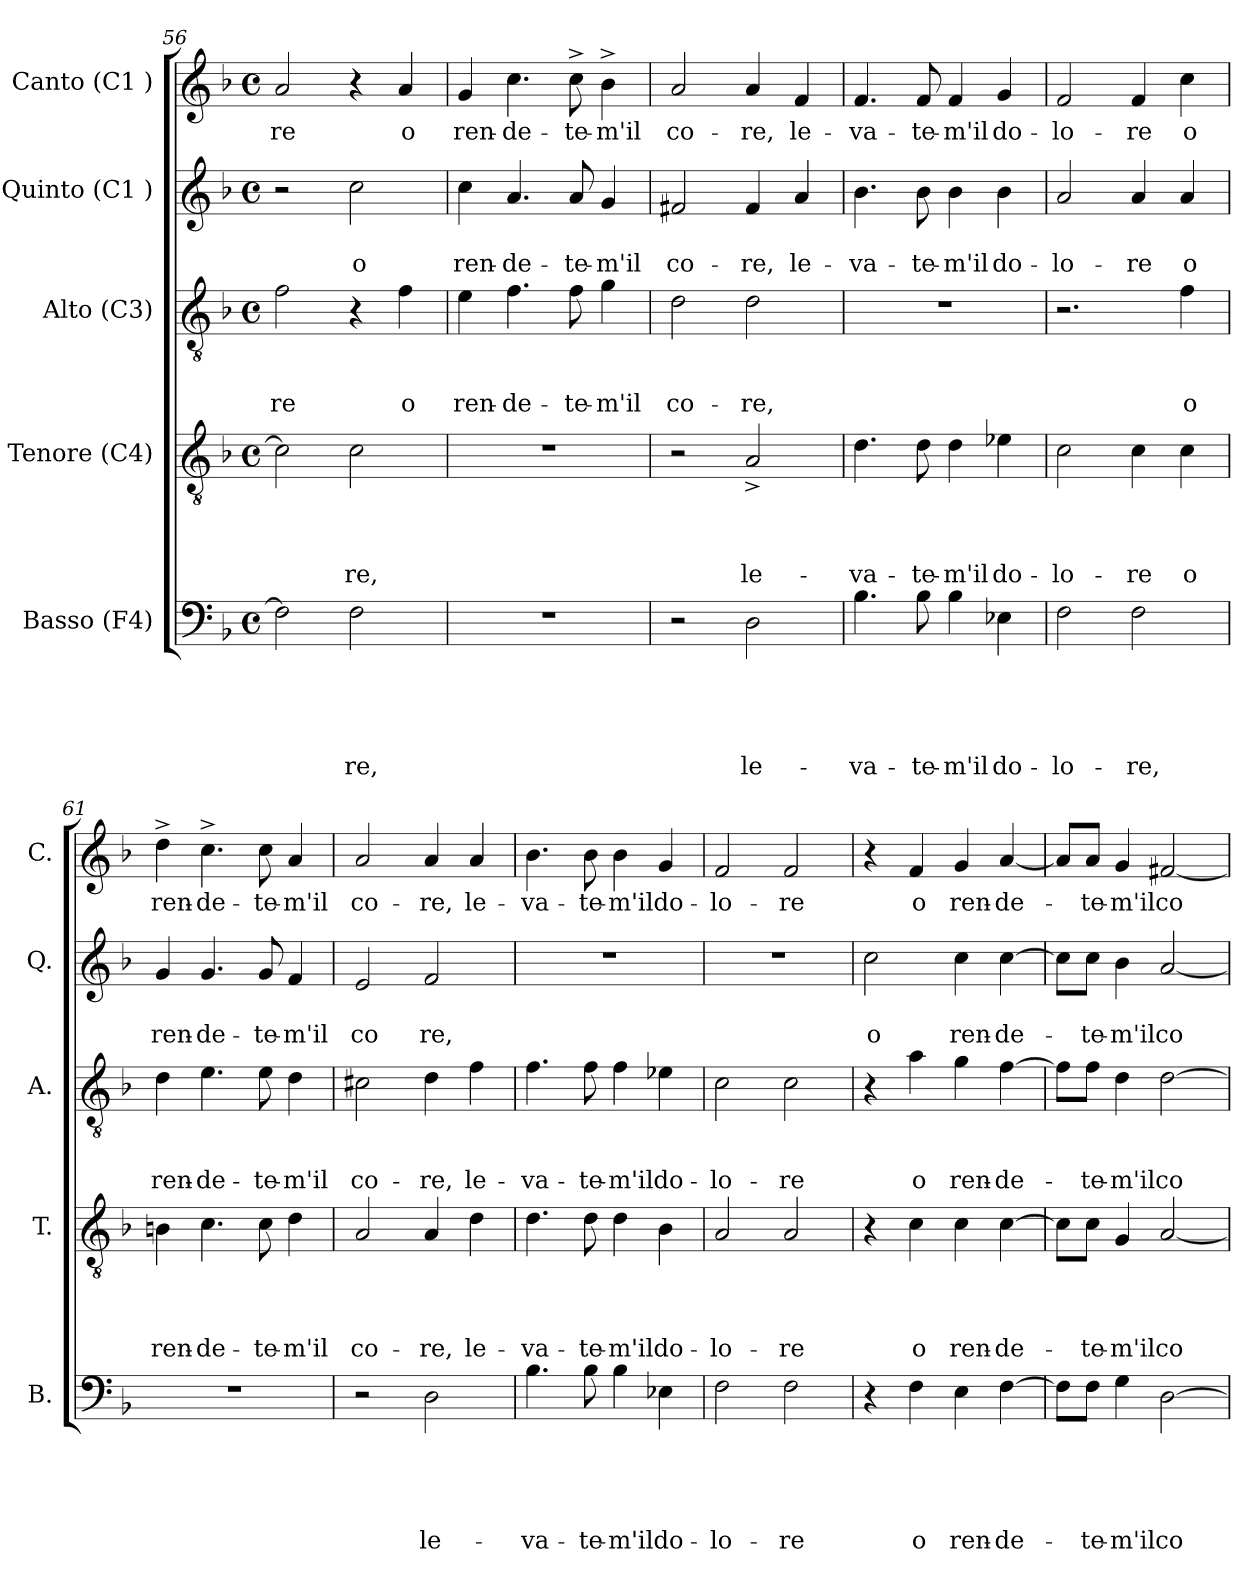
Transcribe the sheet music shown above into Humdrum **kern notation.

**kern	**text	**text	**text	**text	**text	**kern	**text	**text	**text	**text	**kern	**text	**text	**text	**kern	**text	**text	**kern	**text
*part5	*part5	*part5	*part5	*part5	*part5	*part4	*part4	*part4	*part4	*part4	*part3	*part3	*part3	*part3	*part2	*part2	*part2	*part1	*part1
*staff5	*staff5	*staff5	*staff5	*staff5	*staff5	*staff4	*staff4	*staff4	*staff4	*staff4	*staff3	*staff3	*staff3	*staff3	*staff2	*staff2	*staff2	*staff1	*staff1
*I"Basso (F4)	*	*	*	*	*	*I"Tenore (C4)	*	*	*	*	*I"Alto (C3)	*	*	*	*I"Quinto (C1 )	*	*	*I"Canto (C1 )	*
*I'B.	*	*	*	*	*	*I'T.	*	*	*	*	*I'A.	*	*	*	*I'Q.	*	*	*I'C.	*
*clefF4	*	*	*	*	*	*clefGv2	*	*	*	*	*clefGv2	*	*	*	*clefG2	*	*	*clefG2	*
*k[b-]	*	*	*	*	*	*k[b-]	*	*	*	*	*k[b-]	*	*	*	*k[b-]	*	*	*k[b-]	*
*F:	*	*	*	*	*	*F:	*	*	*	*	*F:	*	*	*	*F:	*	*	*F:	*
*M4/4	*	*	*	*	*	*M4/4	*	*	*	*	*M4/4	*	*	*	*M4/4	*	*	*M4/4	*
*met(c)	*	*	*	*	*	*met(c)	*	*	*	*	*met(c)	*	*	*	*met(c)	*	*	*met(c)	*
=56	=56	=56	=56	=56	=56	=56	=56	=56	=56	=56	=56	=56	=56	=56	=56	=56	=56	=56	=56
!	!	!	!	!	!	!	!	!	!	!	!	!	!	!LO:LY:b	!	!	!	!	!LO:LY:b
2F\]	.	.	.	.	.	2c\]	.	.	.	.	2f\	.	.	-re	2r	.	.	2a/	-re
!	!	!	!	!	!LO:LY:b	!	!	!	!	!LO:LY:b	!	!	!	!	!	!	!LO:LY:b	!	!
2F\	.	.	.	.	-re,	2c\	.	.	.	-re,	4r	.	.	.	2cc\	.	o	4r	.
!	!	!	!	!	!	!	!	!	!	!	!	!	!	!LO:LY:b	!	!	!	!	!LO:LY:b
.	.	.	.	.	.	.	.	.	.	.	4f\	.	.	o	.	.	.	4a/	o
!!LO:LB:g=z
=57	=57	=57	=57	=57	=57	=57	=57	=57	=57	=57	=57	=57	=57	=57	=57	=57	=57	=57	=57
!	!	!	!	!	!	!	!	!	!	!	!	!	!	!LO:LY:b	!	!	!LO:LY:b	!	!LO:LY:b
1r	.	.	.	.	.	1r	.	.	.	.	4e\	.	.	ren-	4cc\	.	ren-	4g/	ren-
!	!	!	!	!	!	!	!	!	!	!	!	!	!	!LO:LY:b:rj	!	!	!LO:LY:b:rj	!	!LO:LY:b:rj
.	.	.	.	.	.	.	.	.	.	.	4.f\	.	.	-de-	4.a/	.	-de-	4.cc\	-de-
!	!	!	!	!	!	!	!	!	!	!	!	!	!	!LO:LY:b	!	!	!LO:LY:b	!	!LO:LY:b
.	.	.	.	.	.	.	.	.	.	.	8f\	.	.	-te-	8a/	.	-te-	8cc^>\	-te-
!	!	!	!	!	!	!	!	!	!	!	!	!	!	!LO:LY:b	!	!	!LO:LY:b	!	!LO:LY:b
.	.	.	.	.	.	.	.	.	.	.	4g\	.	.	-m'il	4g/	.	-m'il	4b-^>\	-m'il
=58	=58	=58	=58	=58	=58	=58	=58	=58	=58	=58	=58	=58	=58	=58	=58	=58	=58	=58	=58
!	!	!	!	!	!	!	!	!	!	!	!	!	!	!LO:LY:b	!	!	!LO:LY:b	!	!LO:LY:b
2r	.	.	.	.	.	2r	.	.	.	.	2d\	.	.	co-	2f#X/	.	co-	2a/	co-
!	!	!	!	!	!LO:LY:b	!	!	!	!	!LO:LY:b	!	!	!	!LO:LY:b	!	!	!LO:LY:b	!	!LO:LY:b
2D\	.	.	.	.	le-	2A^</	.	.	.	le-	2d\	.	.	-re,	4f#/	.	-re,	4a/	-re,
!	!	!	!	!	!	!	!	!	!	!	!	!	!	!	!	!	!LO:LY:b	!	!LO:LY:b
.	.	.	.	.	.	.	.	.	.	.	.	.	.	.	4a/	.	le-	4f/	le-
=59	=59	=59	=59	=59	=59	=59	=59	=59	=59	=59	=59	=59	=59	=59	=59	=59	=59	=59	=59
!	!	!	!	!	!LO:LY:b	!	!	!	!	!LO:LY:b	!	!	!	!	!	!	!LO:LY:b	!	!LO:LY:b
4.B-\	.	.	.	.	-va-	4.d\	.	.	.	-va-	1r	.	.	.	4.b-\	.	-va-	4.f/	-va-
!	!	!	!	!	!LO:LY:b	!	!	!	!	!LO:LY:b	!	!	!	!	!	!	!LO:LY:b	!	!LO:LY:b
8B-\	.	.	.	.	-te-	8d\	.	.	.	-te-	.	.	.	.	8b-\	.	-te-	8f/	-te-
!	!	!	!	!	!LO:LY:b	!	!	!	!	!LO:LY:b	!	!	!	!	!	!	!LO:LY:b	!	!LO:LY:b
4B-\	.	.	.	.	-m'il	4d\	.	.	.	-m'il	.	.	.	.	4b-\	.	-m'il	4f/	-m'il
!	!	!	!	!	!LO:LY:b	!	!	!	!	!LO:LY:b	!	!	!	!	!	!	!LO:LY:b	!	!LO:LY:b
4E-X\	.	.	.	.	do-	4e-X\	.	.	.	do-	.	.	.	.	4b-\	.	do-	4g/	do-
=60	=60	=60	=60	=60	=60	=60	=60	=60	=60	=60	=60	=60	=60	=60	=60	=60	=60	=60	=60
!	!	!	!	!	!LO:LY:b	!	!	!	!	!LO:LY:b	!	!	!	!	!	!	!LO:LY:b	!	!LO:LY:b
2F\	.	.	.	.	-lo-	2c\	.	.	.	-lo-	2.r	.	.	.	2a/	.	-lo-	2f/	-lo-
!	!	!	!	!	!LO:LY:b	!	!	!	!	!LO:LY:b	!	!	!	!	!	!	!LO:LY:b	!	!LO:LY:b
2F\	.	.	.	.	-re,	4c\	.	.	.	-re	.	.	.	.	4a/	.	-re	4f/	-re
!	!	!	!	!	!	!	!	!	!	!LO:LY:b	!	!	!	!LO:LY:b	!	!	!LO:LY:b	!	!LO:LY:b
.	.	.	.	.	.	4c\	.	.	.	o	4f\	.	.	o	4a/	.	o	4cc\	o
=61	=61	=61	=61	=61	=61	=61	=61	=61	=61	=61	=61	=61	=61	=61	=61	=61	=61	=61	=61
!	!	!	!	!	!	!	!	!	!	!LO:LY:b	!	!	!	!LO:LY:b	!	!	!LO:LY:b	!	!LO:LY:b
1r	.	.	.	.	.	4Bn\	.	.	.	ren-	4d\	.	.	ren-	4g/	.	ren-	4dd^>\	ren-
!	!	!	!	!	!	!	!	!	!	!LO:LY:b:rj	!	!	!	!LO:LY:b:rj	!	!	!LO:LY:b:rj	!	!LO:LY:b:rj
.	.	.	.	.	.	4.c\	.	.	.	-de-	4.e\	.	.	-de-	4.g/	.	-de-	4.cc^>\	-de-
!	!	!	!	!	!	!	!	!	!	!LO:LY:b	!	!	!	!LO:LY:b	!	!	!LO:LY:b	!	!LO:LY:b
.	.	.	.	.	.	8c\	.	.	.	-te-	8e\	.	.	-te-	8g/	.	-te-	8cc\	-te-
!	!	!	!	!	!	!	!	!	!	!LO:LY:b	!	!	!	!LO:LY:b	!	!	!LO:LY:b	!	!LO:LY:b
.	.	.	.	.	.	4d\	.	.	.	-m'il	4d\	.	.	-m'il	4f/	.	-m'il	4a/	-m'il
=62	=62	=62	=62	=62	=62	=62	=62	=62	=62	=62	=62	=62	=62	=62	=62	=62	=62	=62	=62
!	!	!	!	!	!	!	!	!	!	!LO:LY:b	!	!	!	!LO:LY:b	!	!	!LO:LY:b	!	!LO:LY:b
2r	.	.	.	.	.	2A/	.	.	.	co-	2c#X\	.	.	co-	2e/	.	co	2a/	co-
!	!	!	!	!	!LO:LY:b	!	!	!	!	!LO:LY:b	!	!	!	!LO:LY:b	!	!	!LO:LY:b	!	!LO:LY:b
2D\	.	.	.	.	le-	4A/	.	.	.	-re,	4d\	.	.	-re,	2f/	.	re,	4a/	-re,
!	!	!	!	!	!	!	!	!	!	!LO:LY:b	!	!	!	!LO:LY:b	!	!	!	!	!LO:LY:b
.	.	.	.	.	.	4d\	.	.	.	le-	4f\	.	.	le-	.	.	.	4a/	le-
=63	=63	=63	=63	=63	=63	=63	=63	=63	=63	=63	=63	=63	=63	=63	=63	=63	=63	=63	=63
!	!	!	!	!	!LO:LY:b	!	!	!	!	!LO:LY:b	!	!	!	!LO:LY:b	!	!	!	!	!LO:LY:b
4.B-\	.	.	.	.	-va-	4.d\	.	.	.	-va-	4.f\	.	.	-va-	1r	.	.	4.b-\	-va-
!	!	!	!	!	!LO:LY:b	!	!	!	!	!LO:LY:b	!	!	!	!LO:LY:b	!	!	!	!	!LO:LY:b
8B-\	.	.	.	.	-te-	8d\	.	.	.	-te-	8f\	.	.	-te-	.	.	.	8b-\	-te-
!	!	!	!	!	!LO:LY:b	!	!	!	!	!LO:LY:b	!	!	!	!LO:LY:b	!	!	!	!	!LO:LY:b
4B-\	.	.	.	.	-m'il	4d\	.	.	.	-m'il	4f\	.	.	-m'il	.	.	.	4b-\	-m'il
!	!	!	!	!	!LO:LY:b	!	!	!	!	!LO:LY:b	!	!	!	!LO:LY:b	!	!	!	!	!LO:LY:b
4E-X\	.	.	.	.	do-	4B-\	.	.	.	do-	4e-X\	.	.	do-	.	.	.	4g/	do-
!!LO:PB:g=z
=64	=64	=64	=64	=64	=64	=64	=64	=64	=64	=64	=64	=64	=64	=64	=64	=64	=64	=64	=64
!	!	!	!	!	!LO:LY:b	!	!	!	!	!LO:LY:b	!	!	!	!LO:LY:b	!	!	!	!	!LO:LY:b
2F\	.	.	.	.	-lo-	2A/	.	.	.	-lo-	2c\	.	.	-lo-	1r	.	.	2f/	-lo-
!	!	!	!	!	!LO:LY:b	!	!	!	!	!LO:LY:b	!	!	!	!LO:LY:b	!	!	!	!	!LO:LY:b
2F\	.	.	.	.	-re	2A/	.	.	.	-re	2c\	.	.	-re	.	.	.	2f/	-re
=65	=65	=65	=65	=65	=65	=65	=65	=65	=65	=65	=65	=65	=65	=65	=65	=65	=65	=65	=65
!	!	!	!	!	!	!	!	!	!	!	!	!	!	!	!	!	!LO:LY:b	!	!
4r	.	.	.	.	.	4r	.	.	.	.	4r	.	.	.	2cc\	.	o	4r	.
!	!	!	!	!	!LO:LY:b	!	!	!	!	!LO:LY:b	!	!	!	!LO:LY:b	!	!	!	!	!LO:LY:b
4F\	.	.	.	.	o	4c\	.	.	.	o	4a\	.	.	o	.	.	.	4f/	o
!	!	!	!	!	!LO:LY:b	!	!	!	!	!LO:LY:b	!	!	!	!LO:LY:b	!	!	!LO:LY:b	!	!LO:LY:b
4E\	.	.	.	.	ren-	4c\	.	.	.	ren-	4g\	.	.	ren-	4cc\	.	ren-	4g/	ren-
!	!	!	!	!	!LO:LY:b	!	!	!	!	!LO:LY:b	!	!	!	!LO:LY:b	!	!	!LO:LY:b	!	!LO:LY:b
[>4F\	.	.	.	.	-de-	[>4c\	.	.	.	-de-	[>4f\	.	.	-de-	[>4cc\	.	-de-	[<4a/	-de-
=66	=66	=66	=66	=66	=66	=66	=66	=66	=66	=66	=66	=66	=66	=66	=66	=66	=66	=66	=66
8F\L]	.	.	.	.	.	8c\L]	.	.	.	.	8f\L]	.	.	.	8cc\L]	.	.	8a/L]	.
!	!	!	!	!	!LO:LY:b	!	!	!	!	!LO:LY:b	!	!	!	!LO:LY:b	!	!	!LO:LY:b	!	!LO:LY:b
8F\J	.	.	.	.	-te-	8c\J	.	.	.	-te-	8f\J	.	.	-te-	8cc\J	.	-te-	8a/J	-te-
!	!	!	!	!	!LO:LY:b:rj	!	!	!	!	!LO:LY:b:rj	!	!	!	!LO:LY:b:rj	!	!	!LO:LY:b	!	!LO:LY:b:rj
4G\	.	.	.	.	-m'il	4G/	.	.	.	-m'il	4d\	.	.	-m'il	4b-\	.	-m'il	4g/	-m'il
!	!	!	!	!	!LO:LY:b	!	!	!	!	!LO:LY:b	!	!	!	!LO:LY:b	!	!	!LO:LY:b	!	!LO:LY:b
[>2D\	.	.	.	.	co-	[<2A/	.	.	.	co-	[>2d\	.	.	co-	[<2a/	.	co-	[<2f#X/	co-
=	=	=	=	=	=	=	=	=	=	=	=	=	=	=	=	=	=	=	=
*-	*-	*-	*-	*-	*-	*-	*-	*-	*-	*-	*-	*-	*-	*-	*-	*-	*-	*-	*-
